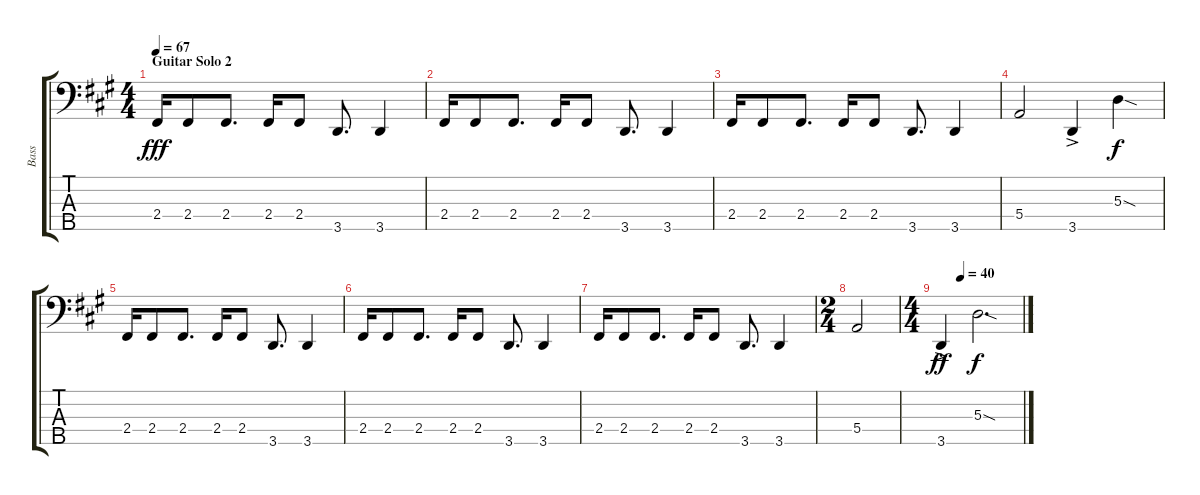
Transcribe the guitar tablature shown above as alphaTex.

\track ("Bass" "Bass") {instrument electricbassfinger}
\staff {score tabs}
\tuning (G2 D2 A1 E1 B0) {hide}
\ts (4 4)
\section ("" "Guitar Solo 2")
\tempo 67
\clef f4
\ks a
2.4.16{dy fff} 2.4.8 2.4.8{d} 2.4.16 2.4.8 3.5.8{d} 3.5.4 |
2.4.16 2.4.8 2.4.8{d} 2.4.16 2.4.8 3.5.8{d} 3.5.4 |
2.4.16 2.4.8 2.4.8{d} 2.4.16 2.4.8 3.5.8{d} 3.5.4 |
5.4.2 3.5{ac}.4 5.3{sod}.4{dy f} |
2.4.16 2.4.8 2.4.8{d} 2.4.16 2.4.8 3.5.8{d} 3.5.4 |
2.4.16 2.4.8 2.4.8{d} 2.4.16 2.4.8 3.5.8{d} 3.5.4 |
2.4.16 2.4.8 2.4.8{d} 2.4.16 2.4.8 3.5.8{d} 3.5.4 |
\ts (2 4)
5.4.2 |
\ts (4 4)
\tempo (40 0.25)
3.5{ac}.4{dy ff} 5.3{sod}.2{d dy f}
